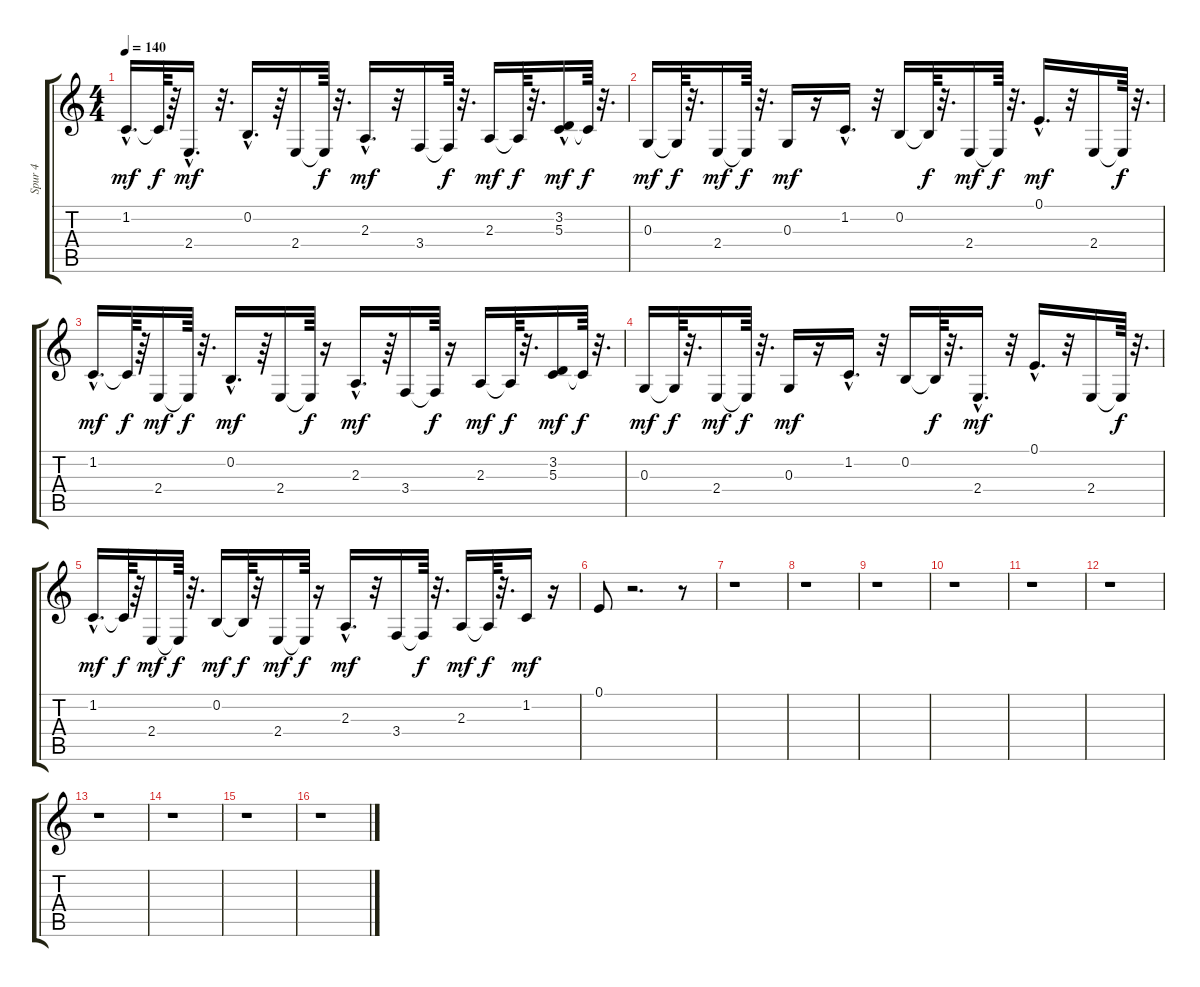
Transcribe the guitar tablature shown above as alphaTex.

\track ("Spur 4" "Spur 4") {instrument lead8bassandlead}
\staff {score tabs}
\tuning (E4 B3 G3 D3 A2 E2) {hide}
\ts (4 4)
\tempo 140
\clef g2
\ks c
1.2{hac}.16{d dy mf} 1.2{t}.64{dy f} r.64 2.4{hac}.16{d dy mf} r.32{d} 0.2{hac}.16{d} r.64 2.4.16 2.4{t}.64{dy f} r.32{d} 2.3{hac}.16{d dy mf} r.32 3.4.16 3.4{t}.64{dy f} r.32{d} 2.3.16{dy mf} 2.3{t}.64{dy f} r.32{d} (3.2{hac} 5.3).16{dy mf} 5.3{t}.64{dy f} r.32{d} |
0.3.16{dy mf} 0.3{t}.64{dy f} r.32{d} 2.4.16{dy mf} 2.4{t}.64{dy f} r.32{d} 0.3.16{dy mf} r.16 1.2{hac}.16{d} r.32 0.2.16 0.2{t}.64{dy f} r.32{d} 2.4.16{dy mf} 2.4{t}.64{dy f} r.32{d} 0.1{hac}.16{d dy mf} r.32 2.4.16 2.4{t}.64{dy f} r.32{d} |
1.2{hac}.16{d dy mf} 1.2{t}.64{dy f} r.64 2.4.16{dy mf} 2.4{t}.64{dy f} r.32{d} 0.2{hac}.16{d dy mf} r.64 2.4.16 2.4{t}.64{dy f} r.16 2.3{hac}.16{d dy mf} r.64 3.4.16 3.4{t}.64{dy f} r.16 2.3.16{dy mf} 2.3{t}.64{dy f} r.32{d} (3.2 5.3).16{dy mf} 5.3{t}.64{dy f} r.32{d} |
0.3.16{dy mf} 0.3{t}.64{dy f} r.32{d} 2.4.16{dy mf} 2.4{t}.64{dy f} r.32{d} 0.3.16{dy mf} r.16 1.2{hac}.16{d} r.32 0.2.16 0.2{t}.64{dy f} r.32{d} 2.4{hac}.16{d dy mf} r.32 0.1{hac}.16{d} r.32 2.4.16 2.4{t}.64{dy f} r.32{d} |
1.2{hac}.16{d dy mf} 1.2{t}.64{dy f} r.64 2.4.16{dy mf} 2.4{t}.64{dy f} r.32{d} 0.2.16{dy mf} 0.2{t}.64{dy f} r.32 2.4.16{dy mf} 2.4{t}.64{dy f} r.16 2.3{hac}.16{d dy mf} r.32 3.4.16 3.4{t}.64{dy f} r.32{d} 2.3.16{dy mf} 2.3{t}.64{dy f} r.32{d} 1.2.16{dy mf} r.16 |
0.1.8 r.2{d} r.8 |
r.1 |
r.1 |
r.1 |
r.1 |
r.1 |
r.1 |
r.1 |
r.1 |
r.1 |
r.1
